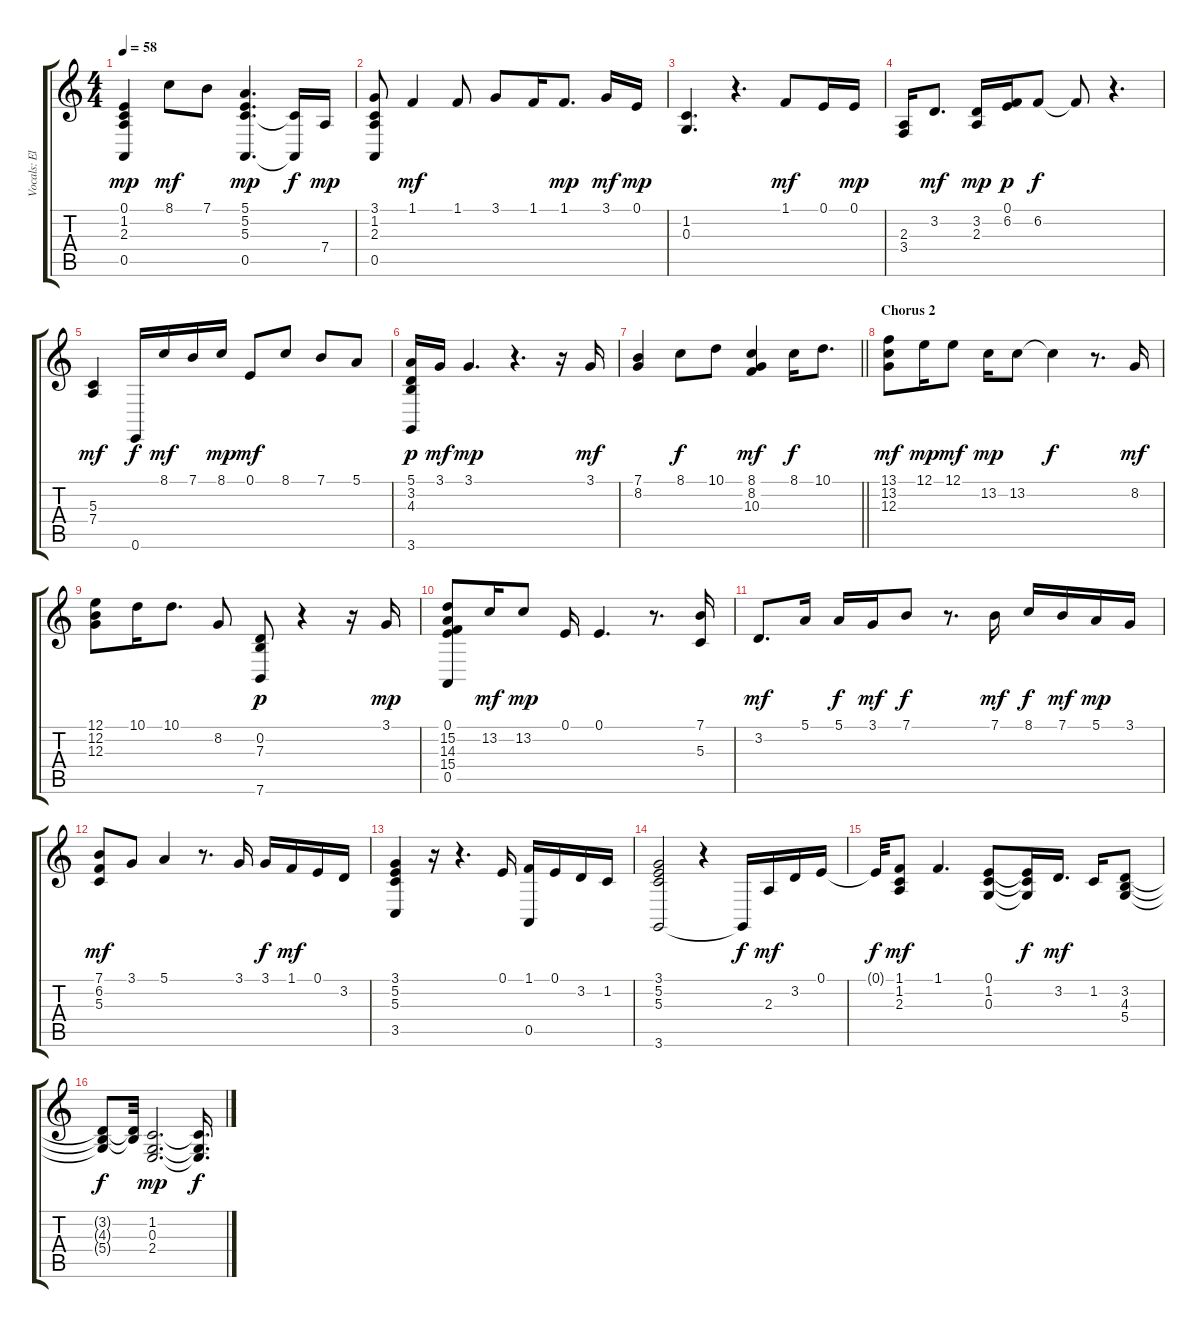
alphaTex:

\track ("Vocals: Elton John" "Vocals: El") {instrument lead2sawtooth}
\staff {score tabs}
\tuning (E4 B3 G3 D3 A2 E2) {hide}
\ts (4 4)
\tempo 58
\clef g2
\ks c
(0.1 1.2 2.3 0.5).4{dy mp} 8.1.8{dy mf} 7.1.8 (5.1 5.2 5.3 0.5).4{d dy mp} (5.3{t} 0.5{t}).16{dy f} 7.4.16{dy mp} |
(3.1 1.2 2.3 0.5).8 1.1.4{dy mf} 1.1.8 3.1.8 1.1.16 1.1.8{d dy mp} 3.1.16{dy mf} 0.1.16{dy mp} |
(1.2 0.3).4{d} r.4{d} 1.1.8{dy mf} 0.1.16 0.1.16{dy mp} |
(2.3 3.4).16 3.2.8{d dy mf} (3.2 2.3).16{dy mp} (0.1 6.2).16{dy p} 6.2.8{dy f} 6.2{t}.8 r.4{d} |
(5.3 7.4).4{dy mf} 0.6.16{dy f} 8.1.16{dy mf} 7.1.16 8.1.16{dy mp} 0.1.8{dy mf} 8.1.8 7.1.8 5.1.8 |
(5.1 3.2 4.3 3.6).16{dy p} 3.1.16{dy mf} 3.1.4{d dy mp} r.4{d} r.16 3.1.16{dy mf} |
\barLineRight lightlight
(7.1 8.2).4 8.1.8{dy f} 10.1.8 (8.1 8.2 10.3).4{dy mf} 8.1.16{dy f} 10.1.8{d} |
\section ("" "Chorus 2")
(13.1 13.2 12.3).8{dy mf} 12.1.16{dy mp} 12.1.8{dy mf} 13.2.16{dy mp} 13.2.8 13.2{t}.4{dy f} r.8{d} 8.2.16{dy mf} |
(12.1 12.2 12.3).8 10.1.16 10.1.8{d} 8.2.8 (0.2 7.3 7.6).8{dy p} r.4 r.16 3.1.16{dy mp} |
(0.1 15.2 14.3 15.4 0.5).8 13.2.16{dy mf} 13.2.8{dy mp} 0.1.16 0.1.4{d} r.8{d} (7.1 5.3).16 |
3.2.8{d dy mf} 5.1.16 5.1.16{dy f} 3.1.16{dy mf} 7.1.8{dy f} r.8{d} 7.1.16{dy mf} 8.1.16{dy f} 7.1.16{dy mf} 5.1.16{dy mp} 3.1.16 |
(7.1 6.2 5.3).8{dy mf} 3.1.8 5.1.4 r.8{d} 3.1.16 3.1.16{dy f} 1.1.16{dy mf} 0.1.16 3.2.16 |
(3.1 5.2 5.3 3.5).4 r.16 r.4{d} 0.1.16 (1.1 0.5).16 0.1.16 3.2.16 1.2.16 |
(3.1 5.2 5.3 3.6).2 r.4 3.6{t}.16{dy f} 2.3.16{dy mf} 3.2.16 0.1.16 |
0.1{t}.32{dy f} (1.1 1.2 2.3).8{dy mf} 1.1.4{d} (0.1 1.2 0.3).8 (0.1{t} 1.2{t} 0.3{t}).16{dy f} 3.2.16{d dy mf} 1.2.16 (3.2 4.3 5.4).8 |
(3.2{t} 4.3{t} 5.4{t}).8{dy f} (3.2{t} 4.3{t}).32 (1.2 0.3 2.4).2{d dy mp} (1.2{t} 0.3{t} 2.4{t}).16{d dy f}
